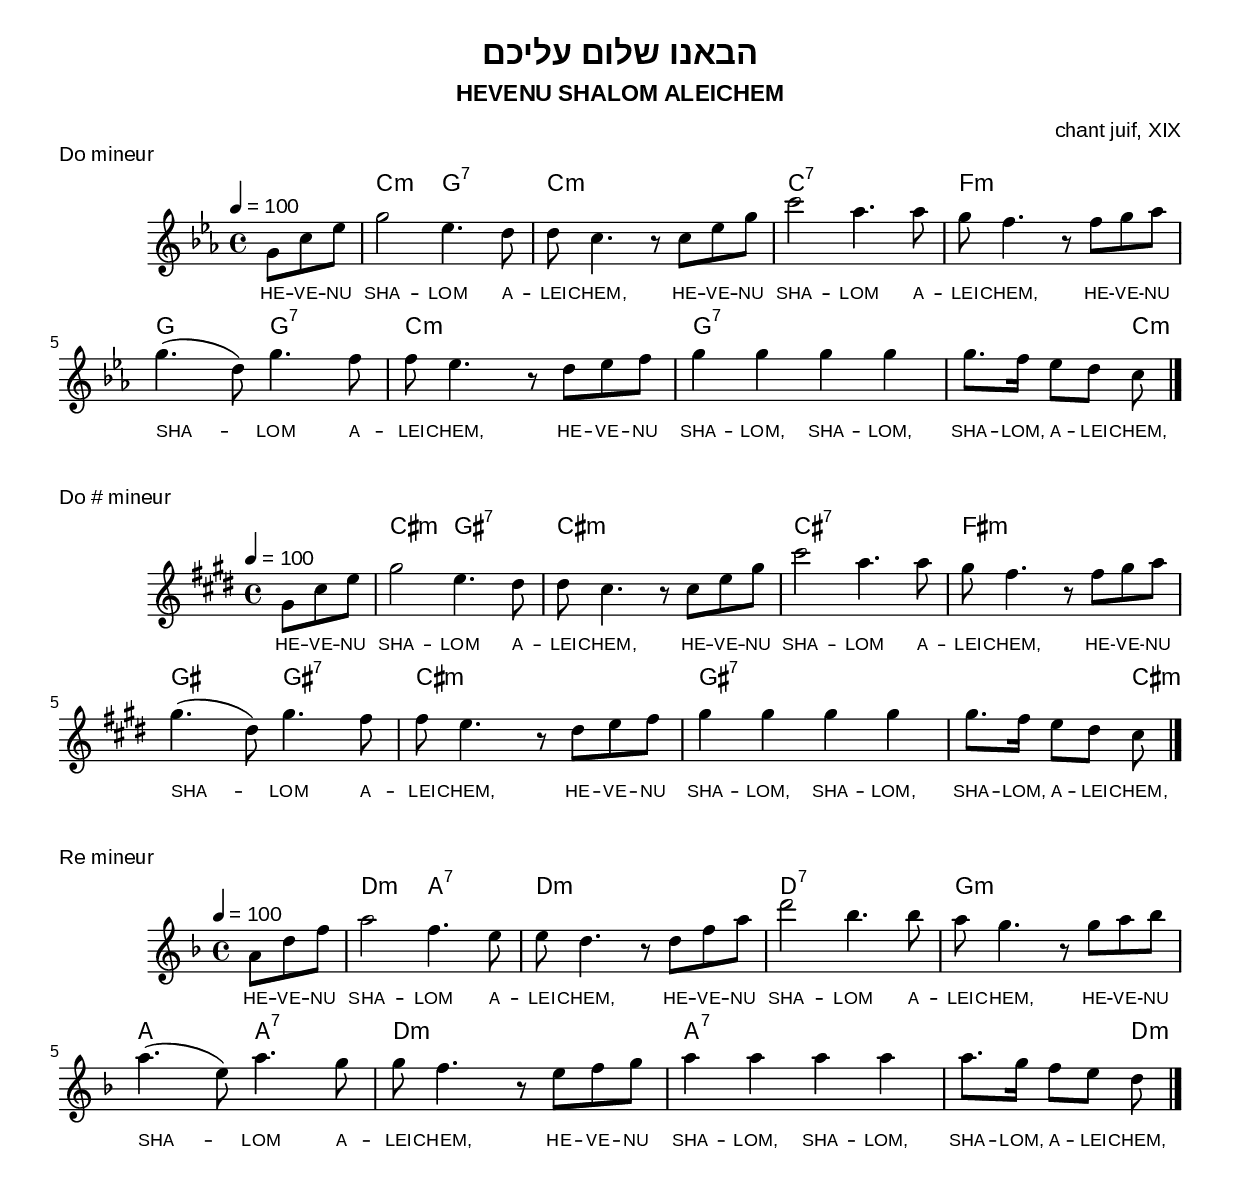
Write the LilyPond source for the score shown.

\version "2.19.11"
\include "english.ly"

\header {
  title = "הבאנו שלום עליכם"
  subtitle = "HEVENU SHALOM ALEICHEM"
  composer = "chant juif, XIX"
}

\paper{ #(define fonts
           (make-pango-font-tree
            "Arial" 
            "Arial" 
            "Arial" (/ 18 20))) }

  \layout { 
    \override Lyrics.LyricText.font-size = #-1
  }

global = {
  \time 4/4
  \tempo 4=100
}

chordNames = \chordmode {
 % \frenchChords 
  \global
  s4.  
  d2:m a:7 
  d1:m d:7 
  g:m a2 
  a:7 d1:m 
  a:7 
  s2 d8:m
  
}

melody = \relative c'' {
  \global
    \key d \minor

  \partial 4. a8 d f 
  a2 f4. e8 e d4. r8 d f a
   d2 bf4. bf8 
   a g4. r8 g a bf 
   a4. (e8) a4. g8 g
   f4. r8 e f g a4 a a a a8. g16 f8 e d
  \bar "|."
   
}

words = \lyricmode {
HE -- VE -- NU SHA -- LOM A -- LEI -- CHEM,
HE -- VE -- NU SHA -- LOM A -- LEI -- CHEM,
HE -- VE -- NU SHA -- LOM A -- LEI -- CHEM,
HE -- VE -- NU SHA -- LOM, SHA -- LOM, SHA -- LOM, A -- LEI -- CHEM,    
}


\markup { "Do mineur"}

\score {

  <<
    \new ChordNames \transpose d c \chordNames
    \new Staff { \transpose d c \melody }
    \addlyrics { \words }
  >>
  \layout {   }

  
  
%  \midi { }
}


\markup { "Do # mineur"}
\score {
  <<
    \new ChordNames \transpose d cs \chordNames
    \new Staff { \transpose d cs  \melody }
    \addlyrics { \words }
  >>
  \layout { }
%  \midi { }
}



\markup { "Re mineur"}
\score {
  <<
    \new ChordNames \chordNames
    \new Staff { \melody }
    \addlyrics { \words }
  >>
  \layout { }
%  \midi { }
}
